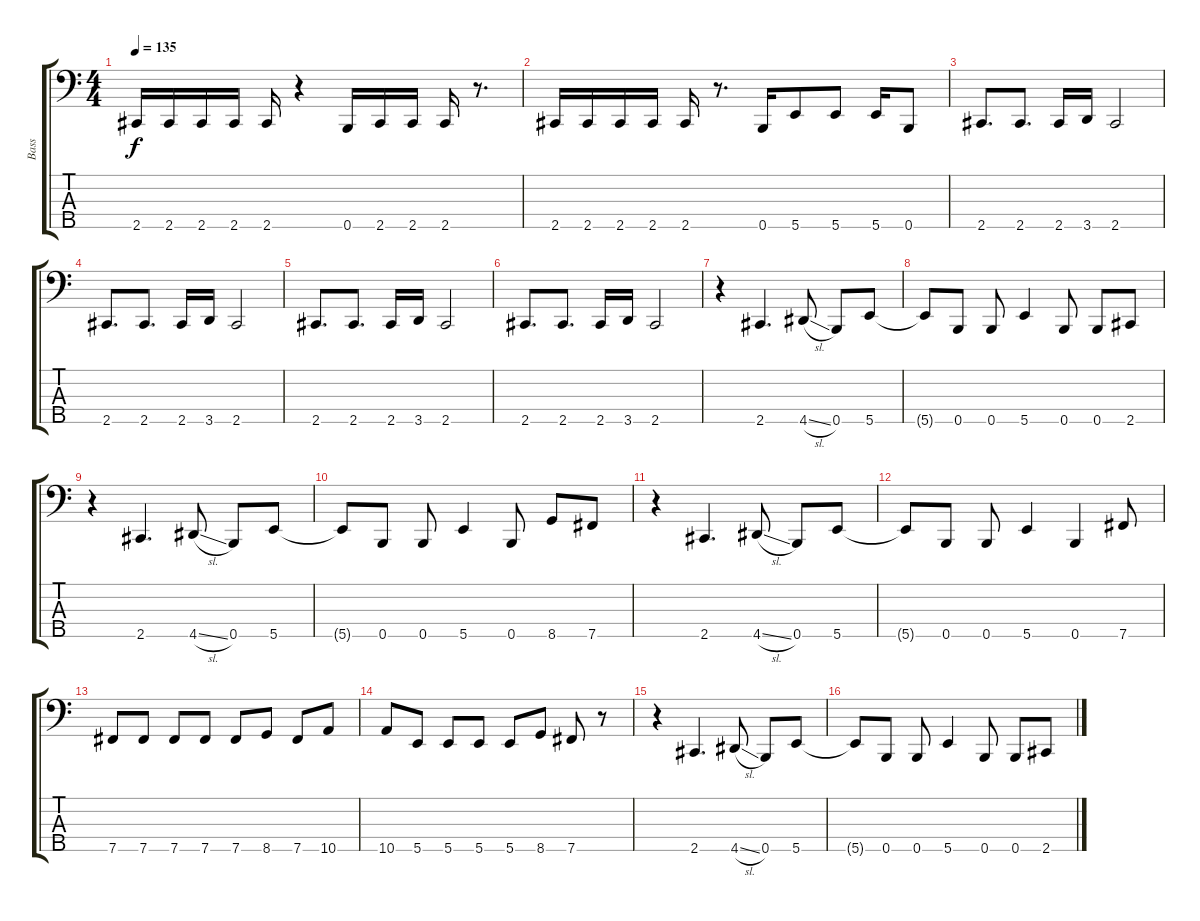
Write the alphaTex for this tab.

\track ("Bass" "Bass") {instrument electricbassfinger}
\staff {score tabs}
\tuning (A2 E2 B1 E1 B0) {hide}
\ts (4 4)
\tempo 135
\clef f4
\ks c
2.5.16{dy f} 2.5.16 2.5.16 2.5.16 2.5.16 r.4 0.5.16 2.5.16 2.5.16 2.5.16 r.8{d} |
2.5.16 2.5.16 2.5.16 2.5.16 2.5.16 r.8{d} 0.5.16 5.5.8 5.5.8 5.5.16 0.5.8 |
2.5.8{d} 2.5.8{d} 2.5.16 3.5.16 2.5.2 |
2.5.8{d} 2.5.8{d} 2.5.16 3.5.16 2.5.2 |
2.5.8{d} 2.5.8{d} 2.5.16 3.5.16 2.5.2 |
2.5.8{d} 2.5.8{d} 2.5.16 3.5.16 2.5.2 |
r.4 2.5.4{d} 4.5{sl}.8 0.5.8 5.5.8 |
5.5{t}.8 0.5.8 0.5.8 5.5.4 0.5.8 0.5.8 2.5.8 |
r.4 2.5.4{d} 4.5{sl}.8 0.5.8 5.5.8 |
5.5{t}.8 0.5.8 0.5.8 5.5.4 0.5.8 8.5.8 7.5.8 |
r.4 2.5.4{d} 4.5{sl}.8 0.5.8 5.5.8 |
5.5{t}.8 0.5.8 0.5.8 5.5.4 0.5.4 7.5.8 |
7.5.8 7.5.8 7.5.8 7.5.8 7.5.8 8.5.8 7.5.8 10.5.8 |
10.5.8 5.5.8 5.5.8 5.5.8 5.5.8 8.5.8 7.5.8 r.8 |
r.4 2.5.4{d} 4.5{sl}.8 0.5.8 5.5.8 |
5.5{t}.8 0.5.8 0.5.8 5.5.4 0.5.8 0.5.8 2.5.8
